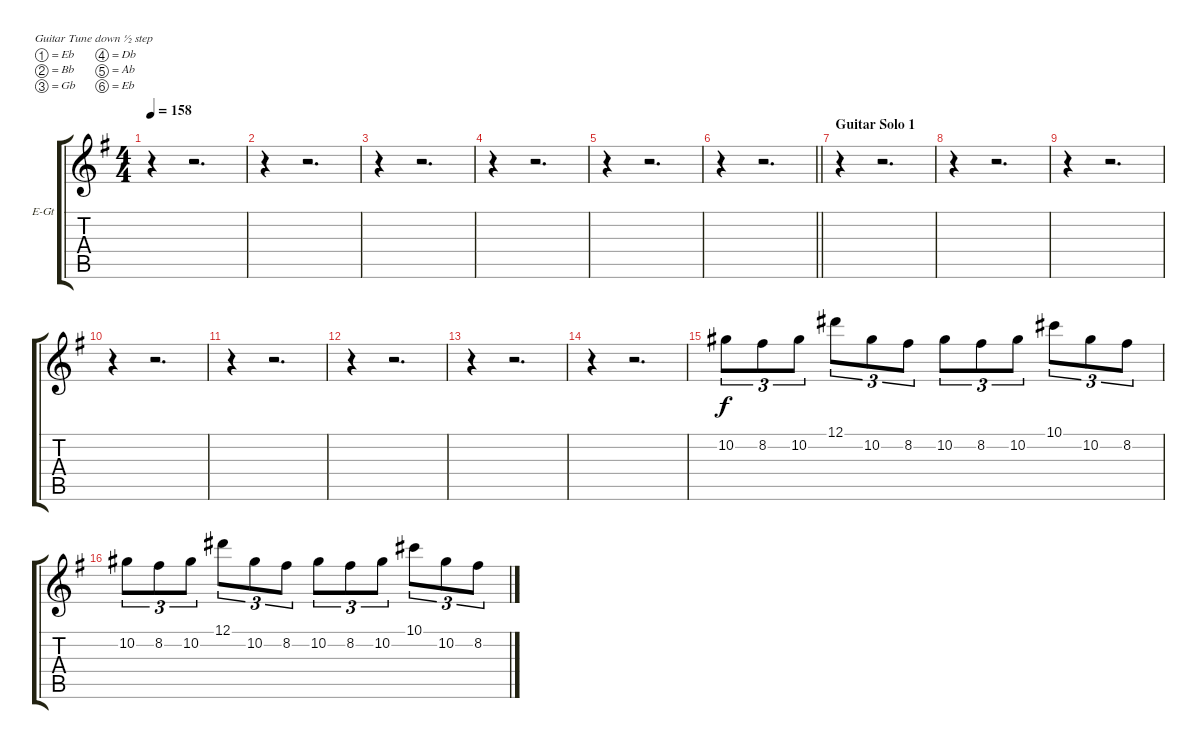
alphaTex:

\bracketExtendMode groupsimilarinstruments
\firstSystemTrackNameOrientation horizontal
\otherSystemsTrackNameOrientation horizontal
\track ("Гитара 3" "E-Gt") {mute instrument distortionguitar}
\staff {score tabs}
\tuning (Eb4 Bb3 Gb3 Db3 Ab2 Eb2)
\ts (4 4)
\tempo 158
\clef g2
\ks eminor
r.4{dy f} r.2{d} |
r.4 r.2{d} |
r.4 r.2{d} |
r.4 r.2{d} |
r.4 r.2{d} |
\barLineRight lightlight
r.4 r.2{d} |
\section ("" "Guitar Solo 1")
r.4 r.2{d} |
r.4 r.2{d} |
r.4 r.2{d} |
r.4 r.2{d} |
r.4 r.2{d} |
r.4 r.2{d} |
r.4 r.2{d} |
r.4 r.2{d} |
10.2.8{tu (3 2)} 8.2.8{tu (3 2)} 10.2.8{tu (3 2)} 12.1.8{tu (3 2)} 10.2.8{tu (3 2)} 8.2.8{tu (3 2)} 10.2.8{tu (3 2)} 8.2.8{tu (3 2)} 10.2.8{tu (3 2)} 10.1.8{tu (3 2)} 10.2.8{tu (3 2)} 8.2.8{tu (3 2)} |
10.2.8{tu (3 2)} 8.2.8{tu (3 2)} 10.2.8{tu (3 2)} 12.1.8{tu (3 2)} 10.2.8{tu (3 2)} 8.2.8{tu (3 2)} 10.2.8{tu (3 2)} 8.2.8{tu (3 2)} 10.2.8{tu (3 2)} 10.1.8{tu (3 2)} 10.2.8{tu (3 2)} 8.2.8{tu (3 2)}
